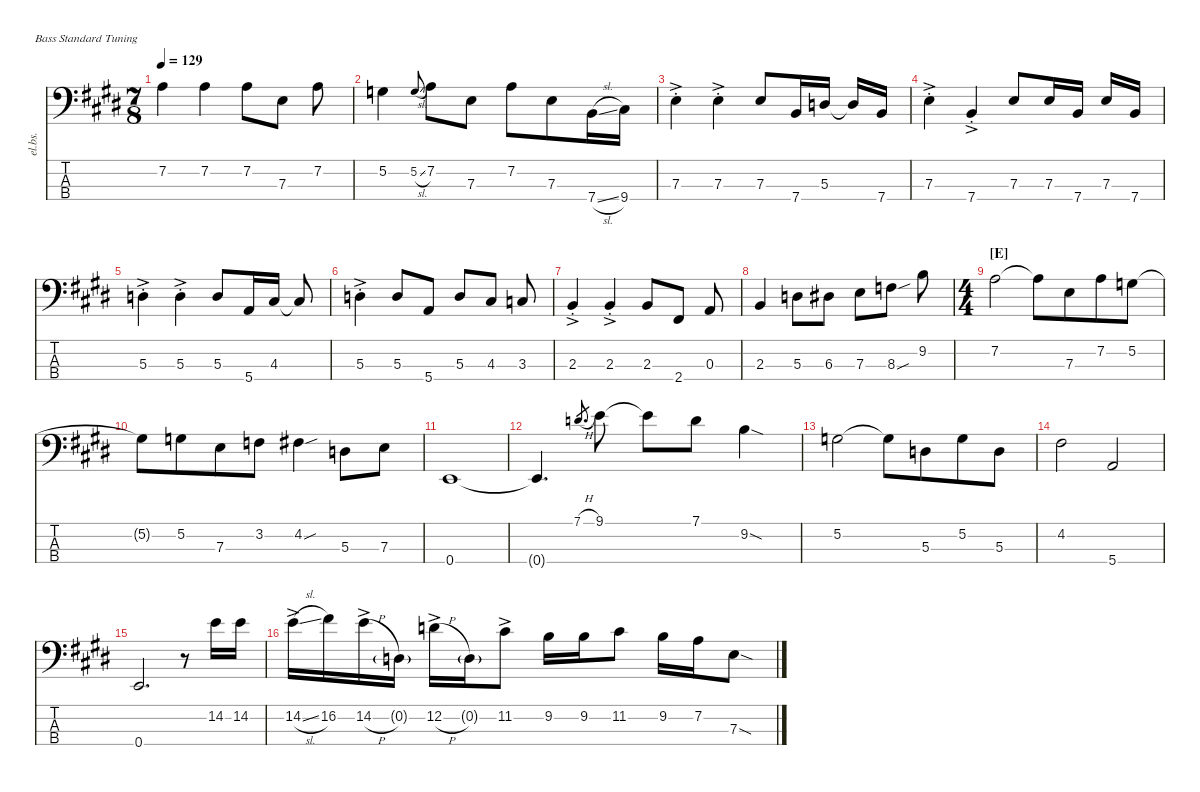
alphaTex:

\defaultSystemsLayout 4
\hideDynamics
\bracketExtendMode nobrackets
\track ("E.Bass" "el.bs.") {instrument electricbassfinger}
\staff {score tabs}
\tuning (G2 D2 A1 E1)
\ts (7 8)
\tempo 129
\clef f4
\ks e
7.2{acc forcenatural}.4{dy mf} 7.2{acc forcenatural}.4 7.2{acc forcenatural}.8{beam merge} 7.3{acc forcenatural}.8{beam split} 7.2{acc forcenatural}.8 |
5.2{acc forcenatural}.4 5.2{sl acc forcenatural}.8{gr onbeat} 7.2{acc forcenatural}.8{beam merge} 7.3{acc forcenatural}.8{beam split} 7.2{acc forcenatural}.8{beam merge} 7.3{acc forcenatural}.8 7.4{sl acc forcenatural}.16 9.4{acc #}.16 |
7.3{ac st acc forcenatural}.4 7.3{ac st acc forcenatural}.4 7.3{acc forcenatural}.8{beam merge} 7.4{acc forcenatural}.16 5.3{acc forcenatural}.16{beam split} 5.3{t acc forcenatural}.16 7.4{acc forcenatural}.16 |
7.3{ac st acc forcenatural}.4 7.4{ac st acc forcenatural}.4 7.3{acc forcenatural}.8{beam merge} 7.3{acc forcenatural}.16 7.4{acc forcenatural}.16{beam split} 7.3{acc forcenatural}.16 7.4{acc forcenatural}.16 |
5.3{ac st acc forcenatural}.4 5.3{ac st acc forcenatural}.4 5.3{acc forcenatural}.8{beam merge} 5.4{acc forcenatural}.16 4.3{acc #}.16{beam split} 4.3{t acc #}.8 |
5.3{ac st acc forcenatural}.4 5.3{acc forcenatural}.8{beam merge} 5.4{acc forcenatural}.8{beam split} 5.3{acc forcenatural}.8{beam merge} 4.3{acc #}.8{beam split} 3.3{acc forcenatural}.8 |
2.3{ac st acc forcenatural}.4 2.3{ac st acc forcenatural}.4 2.3{acc forcenatural}.8{beam merge} 2.4{acc #}.8{beam split} 0.3{acc forcenatural}.8{beam split} |
2.3{acc forcenatural}.4 5.3{acc forcenatural}.8{beam merge} 6.3{acc #}.8{beam split} 7.3{acc forcenatural}.8{beam merge} 8.3{sou acc forcenatural}.8{beam split} 9.2{acc forcenatural}.8 |
\ts (4 4)
\beaming (8 2 2 2 2)
\section ("E" "")
7.2{acc forcenatural}.2 7.2{t acc forcenatural}.8 7.3{acc forcenatural}.8{beam merge} 7.2{acc forcenatural}.8 5.2{acc forcenatural}.8 |
5.2{t acc forcenatural}.8 5.2{acc forcenatural}.8{beam merge} 7.3{acc forcenatural}.8 3.2{acc forcenatural}.8 4.2{sou acc #}.4 5.3{acc forcenatural}.8 7.3{acc forcenatural}.8 |
0.4{acc forcenatural}.1 |
0.4{t acc forcenatural}.4{d} 7.1{h acc forcenatural}.8{d gr} 9.1{acc forcenatural}.8 9.1{t acc forcenatural}.8 7.1{acc forcenatural}.8 9.2{sod acc forcenatural}.4 |
5.2{acc forcenatural}.2 5.2{t acc forcenatural}.8 5.3{acc forcenatural}.8{beam merge} 5.2{acc forcenatural}.8 5.3{acc forcenatural}.8 |
4.2{acc #}.2 5.4{acc forcenatural}.2 |
0.4{acc forcenatural}.2{d} r.8 14.2{acc forcenatural}.16 14.2{acc forcenatural}.16 |
14.2{sl ac acc forcenatural}.16 16.2{acc #}.16 14.2{h ac acc forcenatural}.16 0.2{g acc forcenatural}.16 12.2{h ac acc forcenatural}.16 0.2{g acc forcenatural}.16 11.2{ac acc #}.8 9.2{acc forcenatural}.16 9.2{acc forcenatural}.16 11.2{acc #}.8 9.2{acc forcenatural}.16 7.2{acc forcenatural}.16 7.3{sod acc forcenatural}.8
